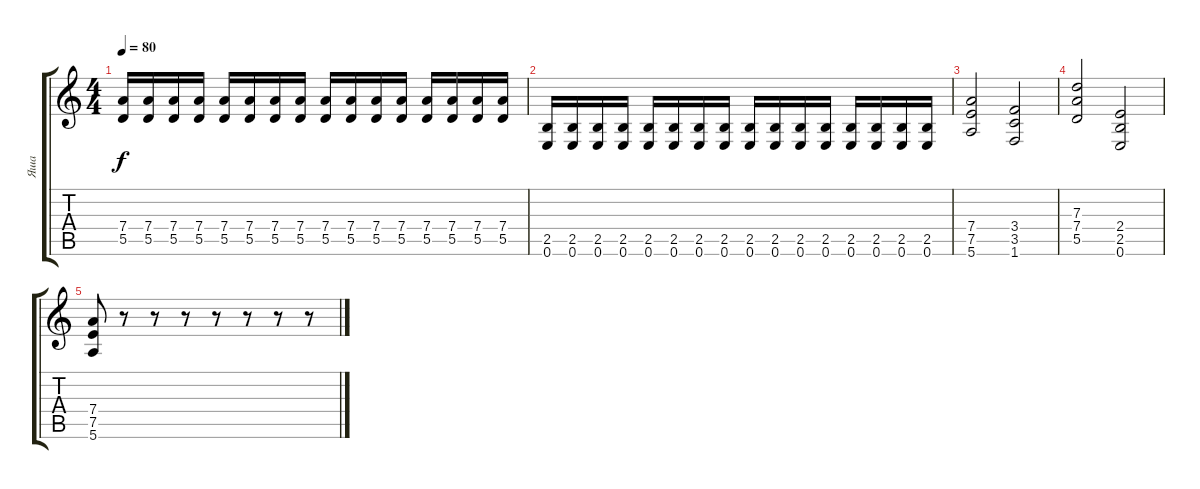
\track ("Яша" "Яша") {instrument distortionguitar}
\staff {score tabs}
\tuning (E4 B3 G3 D3 A2 E2) {hide}
\ts (4 4)
\tempo 80
\clef g2
\ks c
(7.4 5.5).16{dy f} (7.4 5.5).16 (7.4 5.5).16 (7.4 5.5).16 (7.4 5.5).16 (7.4 5.5).16 (7.4 5.5).16 (7.4 5.5).16 (7.4 5.5).16 (7.4 5.5).16 (7.4 5.5).16 (7.4 5.5).16 (7.4 5.5).16 (7.4 5.5).16 (7.4 5.5).16 (7.4 5.5).16 |
(2.5 0.6).16 (2.5 0.6).16 (2.5 0.6).16 (2.5 0.6).16 (2.5 0.6).16 (2.5 0.6).16 (2.5 0.6).16 (2.5 0.6).16 (2.5 0.6).16 (2.5 0.6).16 (2.5 0.6).16 (2.5 0.6).16 (2.5 0.6).16 (2.5 0.6).16 (2.5 0.6).16 (2.5 0.6).16 |
(7.4 7.5 5.6).2 (3.4 3.5 1.6).2 |
(7.3 7.4 5.5).2 (2.4 2.5 0.6).2 |
(7.4 7.5 5.6).8 r.8 r.8 r.8 r.8 r.8 r.8 r.8
